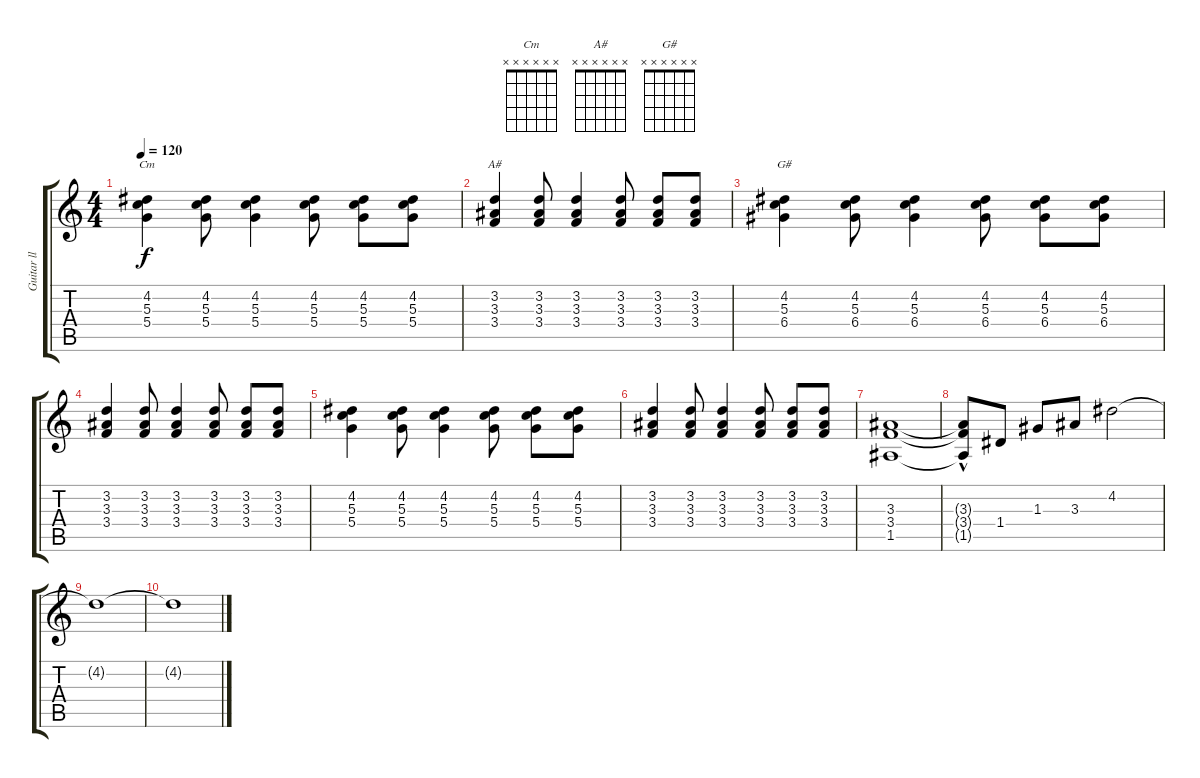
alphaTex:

\track ("Guitar ll" "Guitar ll") {instrument acousticguitarsteel}
\staff {score tabs}
\tuning (E4 B3 G3 D3 A2 E2) {hide}
\chord ("Cm" x x x x x x) {firstfret 0}
\chord ("A#" x x x x x x) {firstfret 0}
\chord ("G#" x x x x x x) {firstfret 0}
\ts (4 4)
\tempo 120
\clef g2
\ks c
(4.2 5.3 5.4).4{ch "Cm" dy f} (4.2 5.3 5.4).8 (4.2 5.3 5.4).4 (4.2 5.3 5.4).8 (4.2 5.3 5.4).8 (4.2 5.3 5.4).8 |
(3.2 3.3 3.4).4{ch "A#"} (3.2 3.3 3.4).8 (3.2 3.3 3.4).4 (3.2 3.3 3.4).8 (3.2 3.3 3.4).8 (3.2 3.3 3.4).8 |
(4.2 5.3 6.4).4{ch "G#"} (4.2 5.3 6.4).8 (4.2 5.3 6.4).4 (4.2 5.3 6.4).8 (4.2 5.3 6.4).8 (4.2 5.3 6.4).8 |
(3.2 3.3 3.4).4 (3.2 3.3 3.4).8 (3.2 3.3 3.4).4 (3.2 3.3 3.4).8 (3.2 3.3 3.4).8 (3.2 3.3 3.4).8 |
(4.2 5.3 5.4).4 (4.2 5.3 5.4).8 (4.2 5.3 5.4).4 (4.2 5.3 5.4).8 (4.2 5.3 5.4).8 (4.2 5.3 5.4).8 |
(3.2 3.3 3.4).4 (3.2 3.3 3.4).8 (3.2 3.3 3.4).4 (3.2 3.3 3.4).8 (3.2 3.3 3.4).8 (3.2 3.3 3.4).8 |
(3.3 3.4 1.5).1 |
(3.3{hac t} 3.4{hac t} 1.5{hac t}).8 1.4.8 1.3.8 3.3.8 4.2.2 |
4.2{t}.1 |
4.2{t}.1
